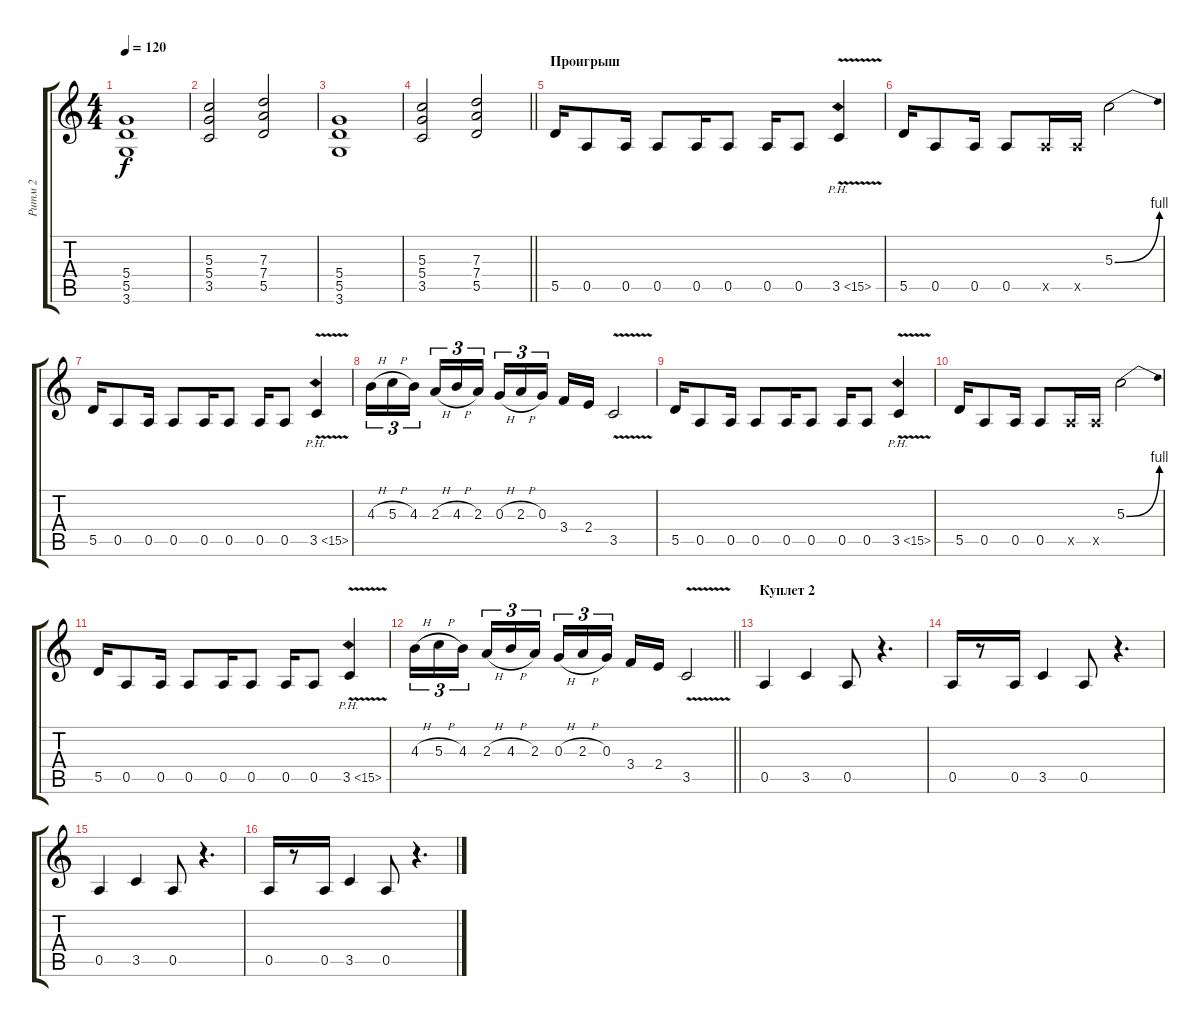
\track ("Ритм 2" "Ритм 2") {instrument distortionguitar}
\staff {score tabs}
\tuning (E4 B3 G3 D3 A2 E2) {hide}
\ts (4 4)
\tempo 120
\clef g2
\ks c
(5.4 5.5 3.6).1{dy f} |
(5.3 5.4 3.5).2 (7.3 7.4 5.5).2 |
(5.4 5.5 3.6).1 |
\barLineRight lightlight
(5.3 5.4 3.5).2 (7.3 7.4 5.5).2 |
\section ("" "Проигрыш")
5.5.16 0.5.8 0.5.16 0.5.8 0.5.16 0.5.8 0.5.16 0.5.8 3.5{ph 12 v}.4 |
5.5.16 0.5.8 0.5.16 0.5.8 0.5{x}.16 0.5{x}.16 5.3{be (bend 0 0 60 4)}.2 |
5.5.16 0.5.8 0.5.16 0.5.8 0.5.16 0.5.8 0.5.16 0.5.8 3.5{ph 12 v}.4 |
4.3{h}.16{tu (3 2)} 5.3{h}.16{tu (3 2)} 4.3.16{tu (3 2) beam splitsecondary} 2.3{h}.16{tu (3 2)} 4.3{h}.16{tu (3 2)} 2.3.16{tu (3 2)} 0.3{h}.16{tu (3 2)} 2.3{h}.16{tu (3 2)} 0.3.16{tu (3 2) beam splitsecondary} 3.4.16 2.4.16 3.5{v}.2 |
5.5.16 0.5.8 0.5.16 0.5.8 0.5.16 0.5.8 0.5.16 0.5.8 3.5{ph 12 v}.4 |
5.5.16 0.5.8 0.5.16 0.5.8 0.5{x}.16 0.5{x}.16 5.3{be (bend 0 0 60 4)}.2 |
5.5.16 0.5.8 0.5.16 0.5.8 0.5.16 0.5.8 0.5.16 0.5.8 3.5{ph 12 v}.4 |
\barLineRight lightlight
4.3{h}.16{tu (3 2)} 5.3{h}.16{tu (3 2)} 4.3.16{tu (3 2) beam splitsecondary} 2.3{h}.16{tu (3 2)} 4.3{h}.16{tu (3 2)} 2.3.16{tu (3 2)} 0.3{h}.16{tu (3 2)} 2.3{h}.16{tu (3 2)} 0.3.16{tu (3 2) beam splitsecondary} 3.4.16 2.4.16 3.5{v}.2 |
\section ("" "Куплет 2")
0.5.4 3.5.4 0.5.8 r.4{d} |
0.5.16 r.8 0.5.16 3.5.4 0.5.8 r.4{d} |
0.5.4 3.5.4 0.5.8 r.4{d} |
0.5.16 r.8 0.5.16 3.5.4 0.5.8 r.4{d}
